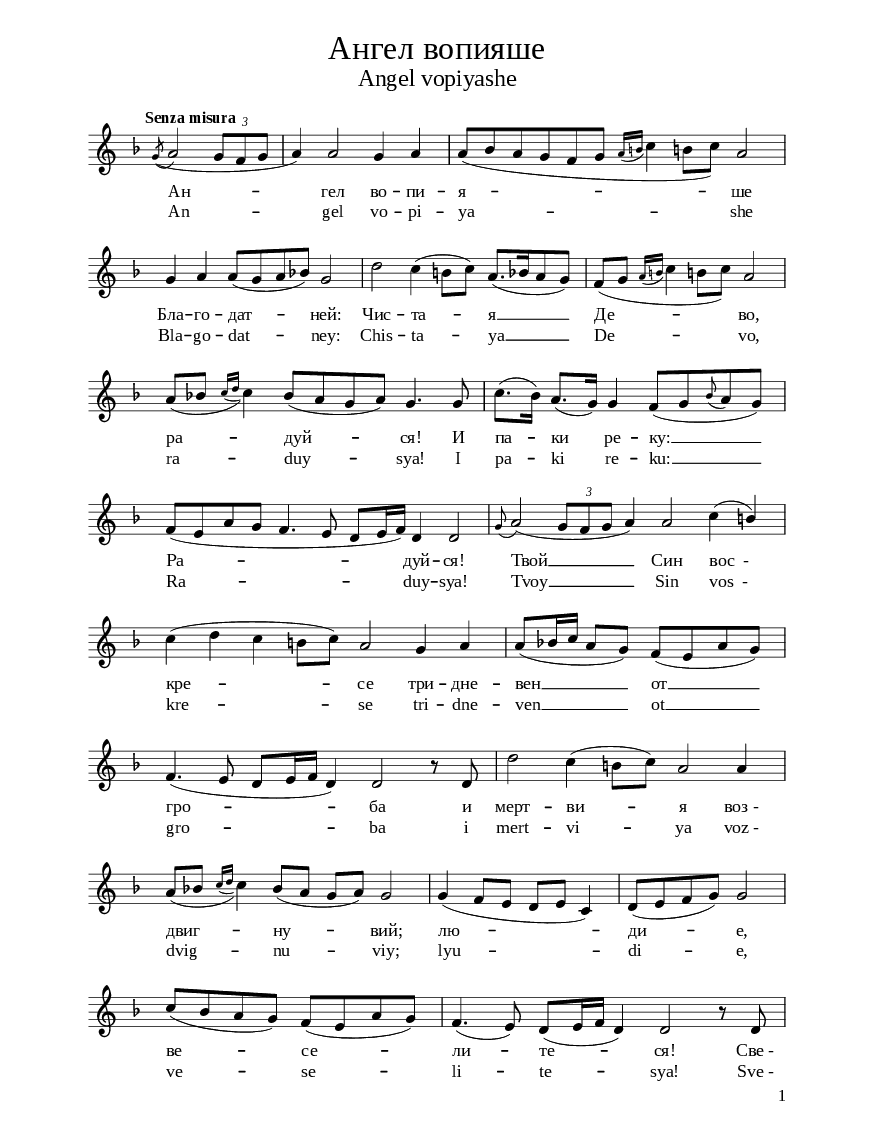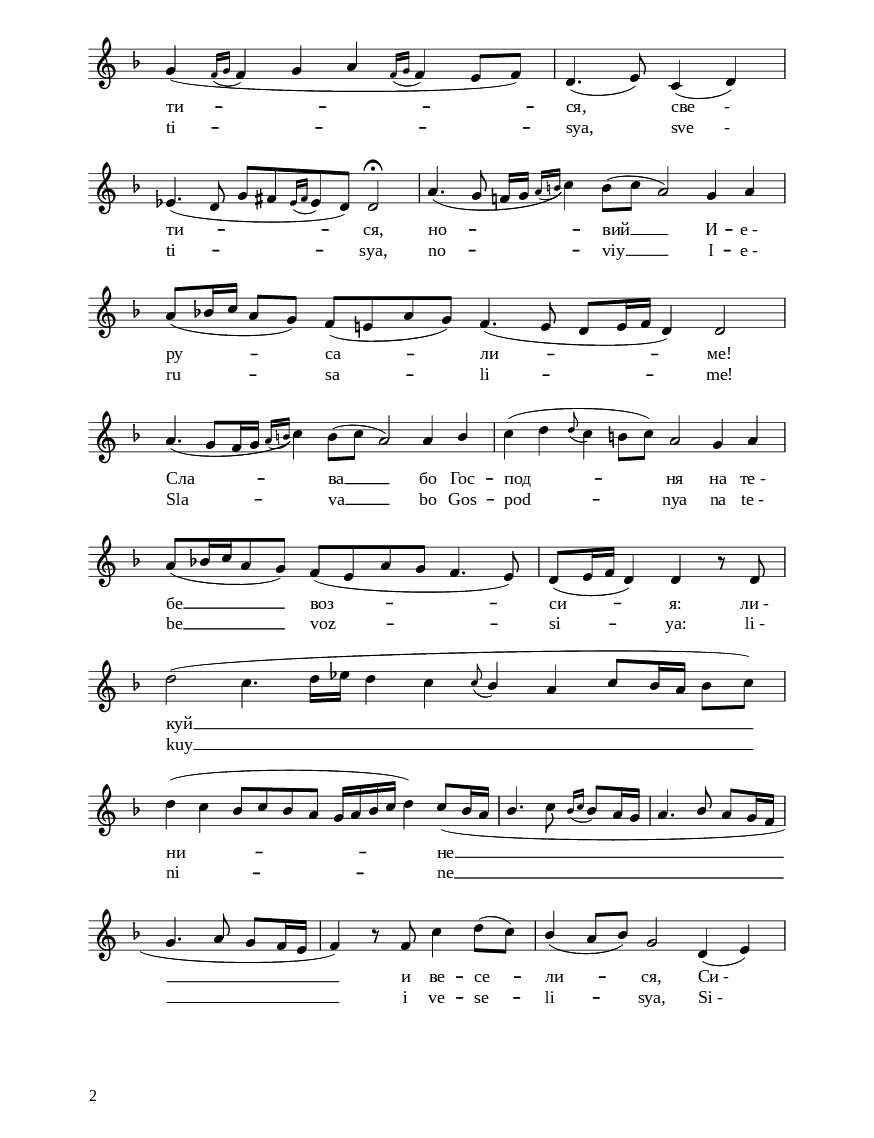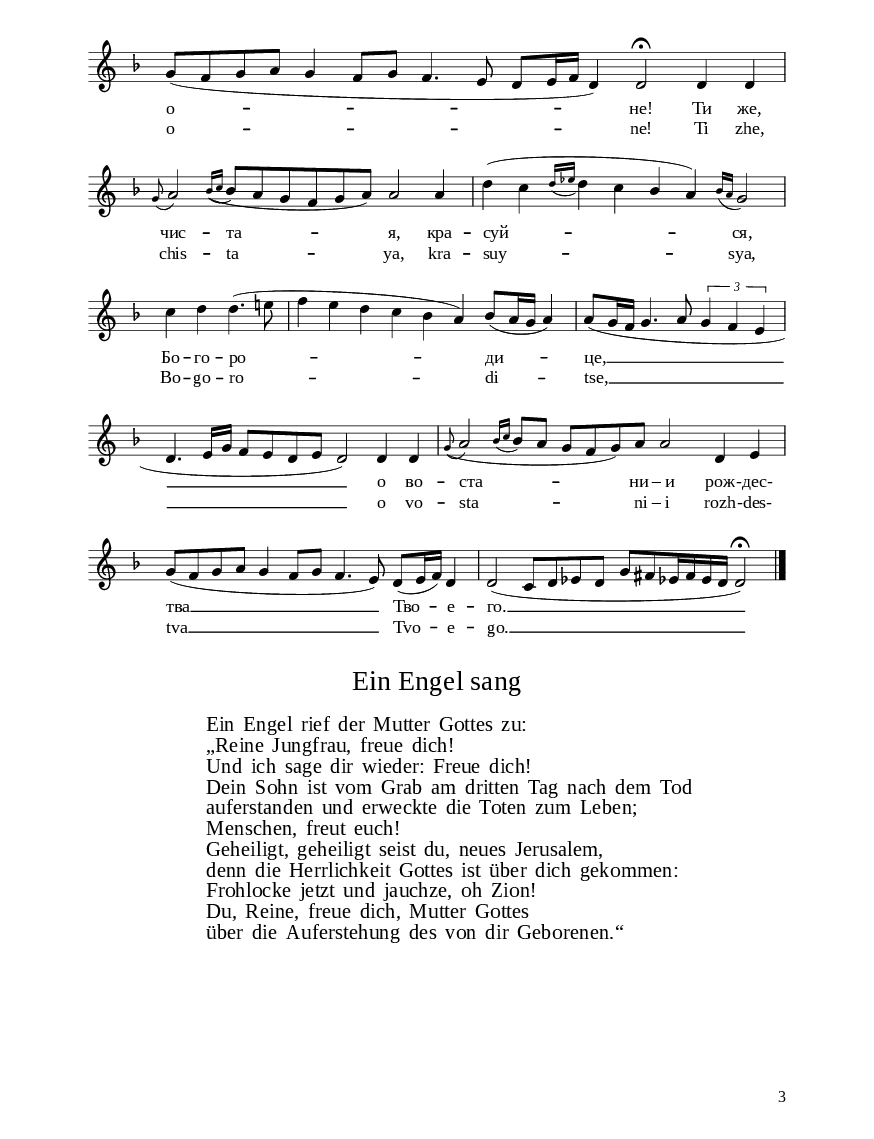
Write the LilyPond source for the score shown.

\version "2.24.1"

% include paper part and global functions
\include "include/globals.ily"

\bookpart {
  \label #'ref064
  \tocItem \markup "Ангел вопияше – Angel vopiyashe"
  \include "include/bookpart-paper.ily"
  \score {
    \include "include/score-layout.ily"

    \new Voice \relative c' {
      \clef treble
      \key d \minor
      \tempo "Senza misura"
      \autoBeamOff
      \omit Score.TimeSignature
      \cadenzaOn % allows custom bar lines


      \acciaccatura g'8 (a2 \tuplet 3/2 { g8 [f g] } \bar "|"
      a4) a2 g4 a4 \bar "|"
      \slurDown a8( [bes a g f g] \acciaccatura { a16 [b] } c4 b!8 [c]) a2 \bar "|" \break

      \slurNeutral g4 a a8 ([g a bes]) g2 \bar "|"
      d'2 c4 (b8 [c]) a8. ([bes16 a8 g]) \bar "|"
      \slurDown f8([ g] \acciaccatura { a16 [b] } c4 b!8[ c]) a2 \bar "|"  \break

      a8( [bes] \acciaccatura { c16 [d] } c4) bes8( [a g a]) g4. g8 \bar "|"
      \slurNeutral c8.( [bes16]) a8.( [g16]) g4 f8( [g \appoggiatura bes a g]) \bar "|"  \break

      f8( [e a g] f4. e8 d [e16 f]) d4 d2 \bar "|"
      \appoggiatura g8  a2( \tuplet 3/2 { g8 [f g] } a4) a2 c4( \stemUp b) \bar "|"  \break

      \stemNeutral c4( d  c b!8 [c]) a2 g4 a \bar "|"
      \stemUp a8( [bes16 c] a8 [g]) f( [e a g]) \bar "|"  \break

      f4.( e8 d[ e16 f] d4) d2 r8 d \bar "|"
      \stemNeutral d'2 c4( b!8[ c]) a2 a4 \bar "|"  \break

      \slurDown a8([bes] \acciaccatura { c16 [d] } c4) bes8( [a] g [a]) g2 \bar "|"
      g4( f8 [e] d [e] c4) \bar "|"
      d8([ e f g]) g2 \bar "|"  \break

      c8([ bes a g]) f([ e a g]) \bar "|"
      f4.( e8) d([ e16 f] d4) d2 r8 d \bar "|"  \break
      \pageBreak

      g4( \acciaccatura { f16 [g] } f4 g a \acciaccatura { f16 [g] } f4 e8[  f]) \bar "|"
      d4.( e8) c4( d) \bar "|"  \break

      ees4.( d8 g8[ fis \acciaccatura { ees16 [fis] }  ees8 d]) d2\fermata \bar "|"
      a'4.( g8 f16[ g] \acciaccatura { a16 [b] } c4) \slurNeutral b8([ c] a2) g4 a4 \bar "|"  \break

      \stemUp a8([ bes16 c] a8  [g]) f8([ e a g]) f4.( e8 d[ e16 f] d4) d2 \bar "|"  \break

      \stemNeutral \slurDown a'4.( g8[ f16 g] \acciaccatura { a16 [b!] } c4) \slurNeutral b8([ c]  a2)  a4 \stemUp b \bar "|"
      \stemNeutral c4( d \appoggiatura d8 c4 b!8[ c]) a2 g4 a \bar "|"  \break

      a8([ bes16 c a8 g]) f([ e a g] f4. e8) \bar "|"
      d8([ e16 f] d4) d r8 d \bar "|"  \break

      d'2( c4. d16[ ees] d4 c \appoggiatura c8 \stemUp bes4 a c8[ bes16 a]  \stemNeutral bes8[ c]) \bar "|"  \break

      d4( c \stemUp bes8[ c bes a] g16[ a bes c] \stemNeutral d4) \stemUp \slurDown c8([ bes16 a] \bar "|" \noBreak
      bes4. \stemNeutral c8 \acciaccatura { bes16 [c] } \stemUp bes8[ a16 g]  \bar "|" \noBreak
      a4. bes8 a[ g16 f] \bar "|" \break

      g4. a8 g8[ f16 e] \bar "|"
      f4) r8 f\stemNeutral \slurNeutral c'4 d8([ c])  \bar "|"
      \stemUp bes4( a8[ bes]) g2 d4( e)  \bar "|" \break
      \pageBreak

      g8([ f g a] g4 f8[ g] f4. e8 d8[ e16 f] d4) d2\fermata d4 d  \bar "|" \break

      \appoggiatura g8 a2 \acciaccatura { bes16([ c] } bes8[ a g f g a]) a2 a4 \bar "|"
      \stemNeutral d4( c \acciaccatura { d16[ ees!]} d4 c \stemUp bes a) \acciaccatura { bes16[ a] } g2 \bar "|" \break

      \stemNeutral c4 d d4.( e8 \bar "|" \noBreak
      f4 e d c bes a) bes8([ a16 g] a4) \bar "|" \noBreak
      a8([ g16 f] g4. a8 \tuplet 3/2 { g4 f e } \bar "|" \break

      d4. e16[ g] f8[ e d e] d2) d4 d \bar "|" \noBreak
      \appoggiatura g8( a2 \acciaccatura { bes16[ c] } bes8[ a] g8[ f g) a] a2 d,4 e \bar "|" \break

      g8([ f g a] g4 f8[ g] f4. e8) d([ e16 f)] d4 \bar "|" \noBreak
      d2( c8[  d ees! d] g8[ fis! ees!16 fis  ees d] d2)\fermata \bar "|."

      %\pageBreak
    }

    \addlyrics {
      Ан -- гел во -- пи -- я -- -- -- ше
      Бла -- го -- дат -- ней: Чис -- та -- я __ Де -- во,
      ра -- дуй -- ся! И па -- ки ре -- ку: __
      Ра -- -- дуй -- ся! Твой __ Син "вос  -"
      кре -- -- се три -- дне -- вен __  от __
      гро -- ба и мерт -- ви -- я "воз -"
      двиг -- ну -- вий; лю -- -- ди -- е,
      ве -- се -- ли -- те -- ся! "Све -"
      ти -- -- -- -- -- -- ся, "све       -"
      ти --  -- ся, но -- -- вий __ И -- "е -"
      ру -- -- са -- ли -- -- -- ме!
      Сла -- ва __ бо Гос -- под -- ня на "те -"
      бе __ воз -- -- си -- я: "ли -"
      куй __ ни -- -- не __
      и ве -- се -- ли -- ся, "Си -"
      о -- -- -- -- -- -- не! Ти же,
      чис -- та -- я, кра -- суй -- -- ся,
      Бо -- го -- ро -- -- -- ди -- це, __
      о во -- ста -- "ни – и      " рож -- "-дес-"
      тва __ Тво -- е -- го. __
    }

    \addlyrics {
      An -- gel vo -- pi -- ya -- -- -- she
      Bla -- go -- dat -- ney: Chis -- ta -- ya __ De -- vo,
      ra -- duy -- sya! I pa -- ki re -- ku: __
      Ra -- -- duy -- sya! Tvoy __ Sin "vos  -"
      kre -- -- se tri -- dne -- ven __  ot __
      gro -- ba i mert -- vi -- ya "voz -"
      dvig -- nu -- viy; lyu -- -- di -- e,
      ve -- se -- li -- te -- sya! "Sve -"
      ti -- -- -- -- -- -- sya, "sve       -"
      ti --  -- sya, no -- -- viy __ I -- "e -"
      ru -- -- sa -- li -- -- -- me!
      Sla -- va __ bo Gos -- pod -- nya na "te -"
      be __ voz -- -- si -- ya: "li -"
      kuy __ ni -- -- ne __
      i ve -- se -- li -- sya, "Si -"
      o -- -- -- -- -- -- ne! Ti zhe,
      chis -- ta -- ya, kra -- suy -- -- sya,
      Bo -- go -- ro -- -- -- di -- tse, __
      o vo -- sta -- "ni – i      " rozh -- "-des-"
      tva __ Tvo -- e -- go. __
    }

    \header {
      title = \titleFunc "Ангел вопияше" "Angel vopiyashe"
    }

    \midi{}

  } % score


  % include foreign translation(s) of the song
  \version "2.24.1"

\markup \fill-line { \fontsize #deTitleFontSize "Ein Engel sang" }
\markup \null
\markup \null
\markup \fontsize #deCoupletFontSize {
  \hspace #10
  \override #`(baseline-skip . ,deCoupletBaselineSkip)

  \column {

    \line { " "Ein Engel rief der Mutter Gottes zu:}

    \line { " "„Reine Jungfrau, freue dich! }
    
    \line { " " Und ich sage dir wieder: Freue dich! }

    \line { " "Dein Sohn ist vom Grab am dritten Tag nach dem Tod}

    \line { " "auferstanden und erweckte die Toten zum Leben;}

    \line { " "Menschen, freut euch!}


    \line { " "Geheiligt, geheiligt seist du, neues Jerusalem, }

    \line { " "denn die Herrlichkeit Gottes ist über dich gekommen: }

    \line { " "Frohlocke jetzt und jauchze, oh Zion!}

    \line { " "Du, Reine, freue dich, Mutter Gottes}

    \line { " "über die Auferstehung des von dir Geborenen.“}


  }

}


} % bookpart
